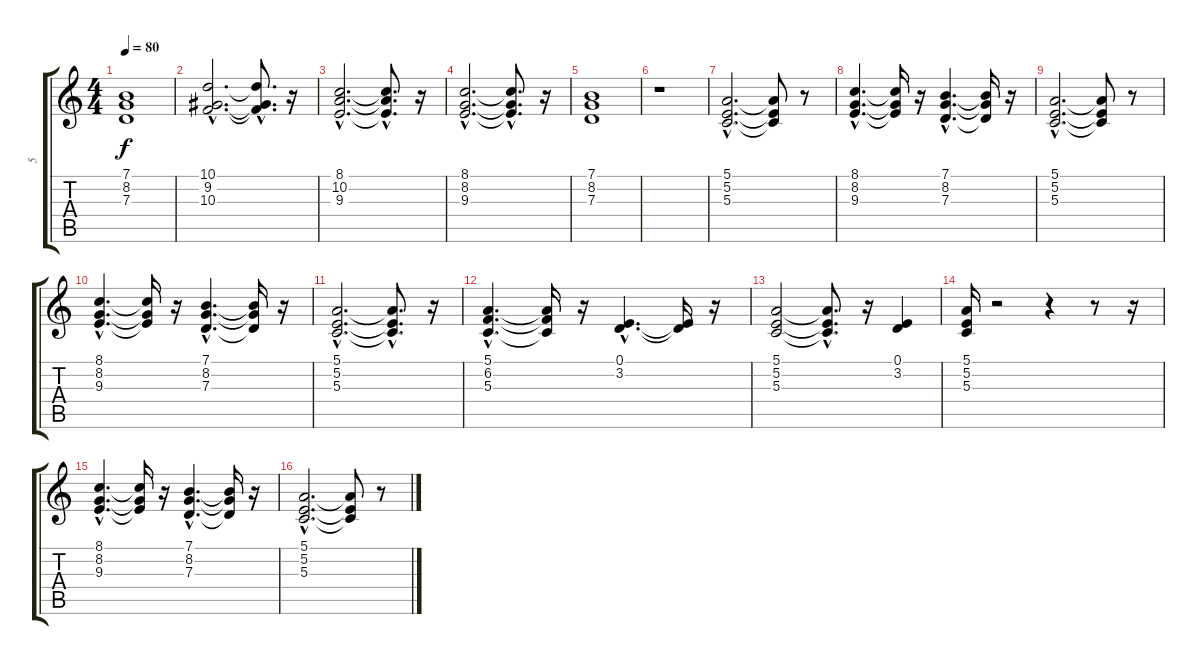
\track ("5" "5") {instrument pad1newage}
\staff {score tabs}
\tuning (E4 B3 G3 D3 A2 E2) {hide}
\ts (4 4)
\tempo 80
\clef g2
\ks c
(7.1 8.2 7.3).1{dy f} |
(10.1{hac} 9.2{hac} 10.3{hac}).2{d} (10.1{hac t} 9.2{hac t} 10.3{hac t}).8{d} r.16 |
(8.1{hac} 10.2{hac} 9.3{hac}).2{d} (8.1{hac t} 10.2{hac t} 9.3{hac t}).8{d} r.16 |
(8.1{hac} 8.2{hac} 9.3{hac}).2{d} (8.1{hac t} 8.2{hac t} 9.3{hac t}).8{d} r.16 |
(7.1 8.2 7.3).1 |
r.1 |
(5.1{hac} 5.2{hac} 5.3{hac}).2{d} (5.1{t} 5.2{t} 5.3{t}).8 r.8 |
(8.1{hac} 8.2{hac} 9.3{hac}).4{d} (8.1{t} 8.2{t} 9.3{t}).16 r.16 (7.1{hac} 8.2{hac} 7.3{hac}).4{d} (7.1{t} 8.2{t} 7.3{t}).16 r.16 |
(5.1{hac} 5.2{hac} 5.3{hac}).2{d} (5.1{t} 5.2{t} 5.3{t}).8 r.8 |
(8.1{hac} 8.2{hac} 9.3{hac}).4{d} (8.1{t} 8.2{t} 9.3{t}).16 r.16 (7.1{hac} 8.2{hac} 7.3{hac}).4{d} (7.1{t} 8.2{t} 7.3{t}).16 r.16 |
(5.1{hac} 5.2{hac} 5.3{hac}).2{d} (5.1{hac t} 5.2{hac t} 5.3{hac t}).8{d} r.16 |
(5.1{hac} 6.2{hac} 5.3{hac}).4{d} (5.1{t} 6.2{t} 5.3{t}).16 r.16 (0.1{hac} 3.2{hac}).4{d} (0.1{t} 3.2{t}).16 r.16 |
(5.1 5.2 5.3).2 (5.1{hac t} 5.2{hac t} 5.3{hac t}).8{d} r.16 (0.1 3.2).4 |
(5.1 5.2 5.3).16 r.2 r.4 r.8 r.16 |
(8.1{hac} 8.2{hac} 9.3{hac}).4{d} (8.1{t} 8.2{t} 9.3{t}).16 r.16 (7.1{hac} 8.2{hac} 7.3{hac}).4{d} (7.1{t} 8.2{t} 7.3{t}).16 r.16 |
(5.1{hac} 5.2{hac} 5.3{hac}).2{d} (5.1{t} 5.2{t} 5.3{t}).8 r.8
